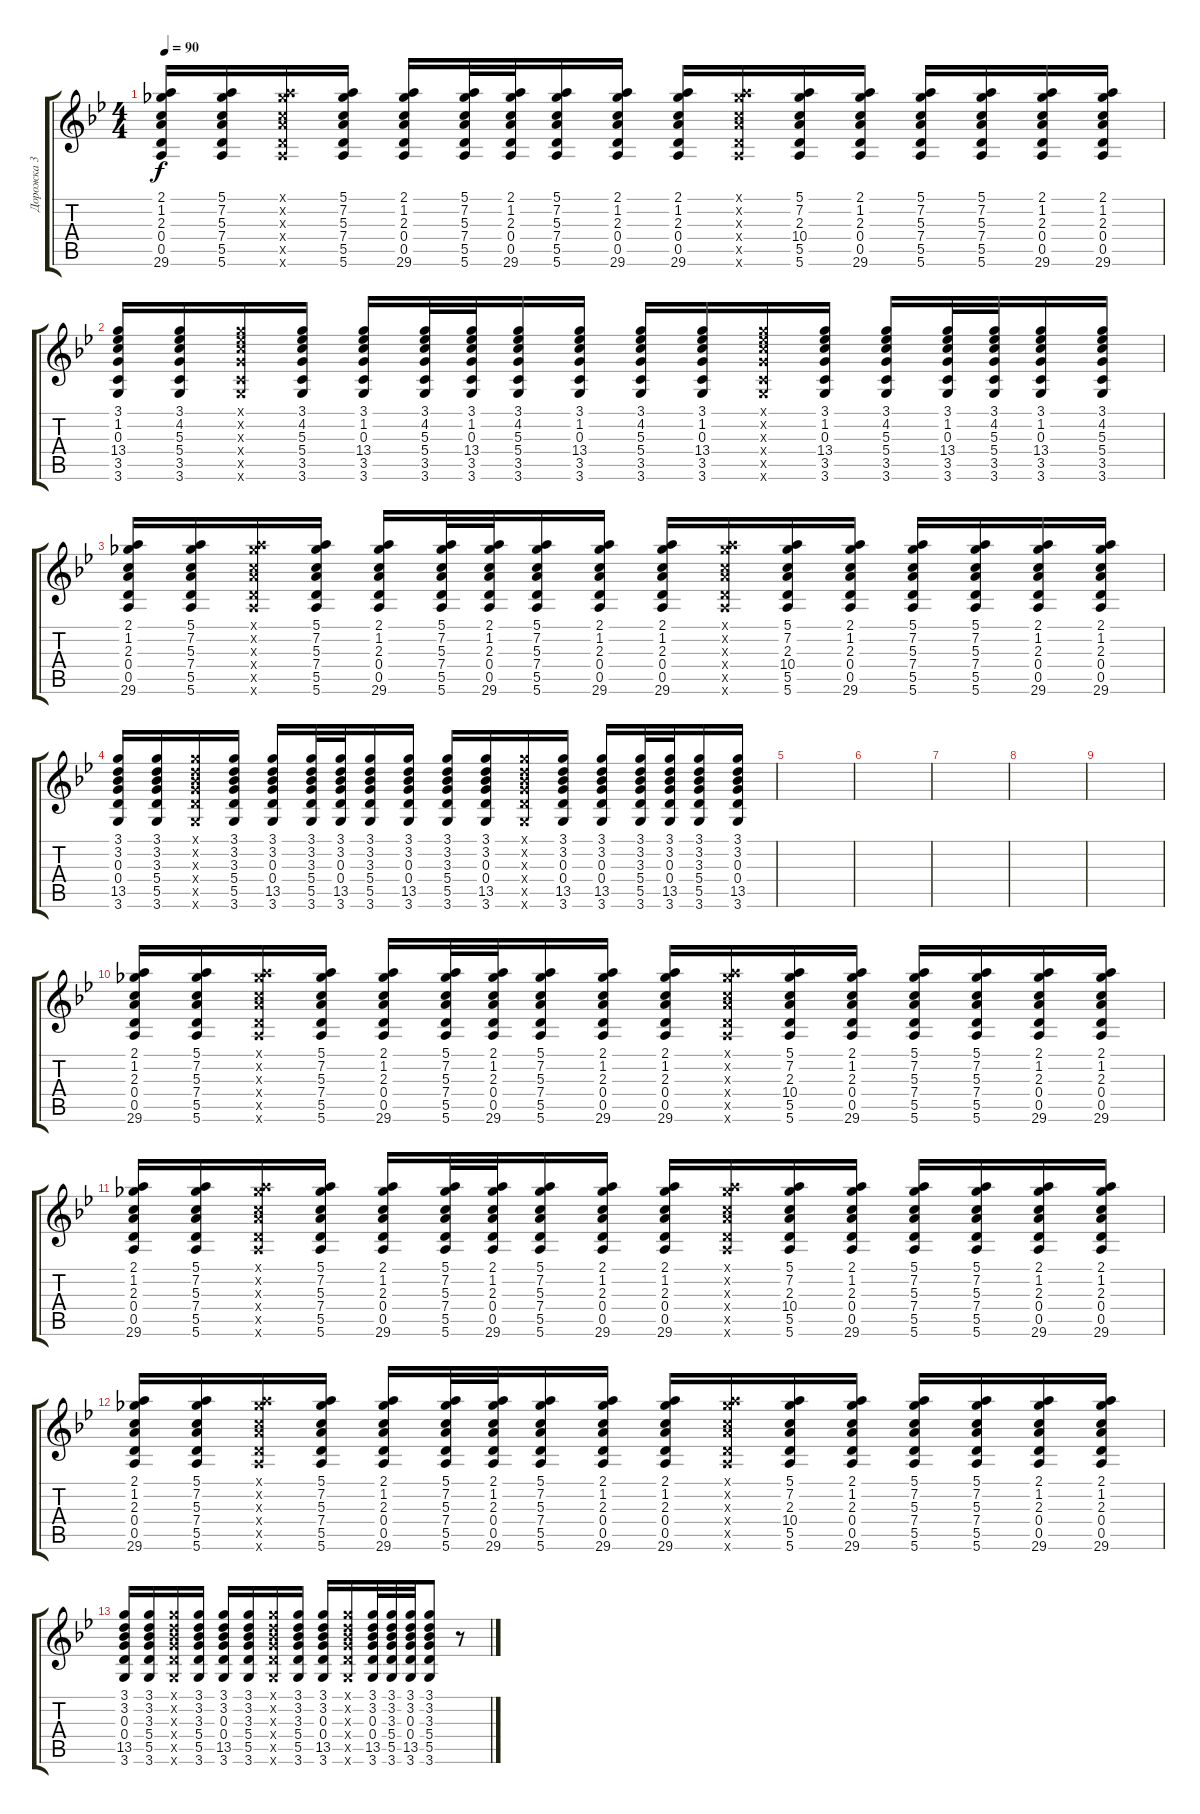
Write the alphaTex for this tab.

\track ("Дорожка 3" "Дорожка 3") {instrument acousticguitarnylon}
\staff {score tabs}
\tuning (E4 B3 G3 D3 A2 E2) {hide}
\ts (4 4)
\tempo 90
\clef g2
\ks gminor
(2.1 1.2 2.3 0.4 0.5 29.6).16{dy f} (5.1 7.2 5.3 7.4 5.5 5.6).16 (2.1{x} 1.2{x} 2.3{x} 0.4{x} 0.5{x} 29.6{x}).16 (5.1 7.2 5.3 7.4 5.5 5.6).16 (2.1 1.2 2.3 0.4 0.5 29.6).16 (5.1 7.2 5.3 7.4 5.5 5.6).32 (2.1 1.2 2.3 0.4 0.5 29.6).32 (5.1 7.2 5.3 7.4 5.5 5.6).16 (2.1 1.2 2.3 0.4 0.5 29.6).16 (2.1 1.2 2.3 0.4 0.5 29.6).16 (2.1{x} 1.2{x} 2.3{x} 0.4{x} 0.5{x} 29.6{x}).16 (5.1 7.2 2.3 10.4 5.5 5.6).16 (2.1 1.2 2.3 0.4 0.5 29.6).16 (5.1 7.2 5.3 7.4 5.5 5.6).16 (5.1 7.2 5.3 7.4 5.5 5.6).16 (2.1 1.2 2.3 0.4 0.5 29.6).16 (2.1 1.2 2.3 0.4 0.5 29.6).16 |
(3.1 1.2 0.3 13.4 3.5 3.6).16 (3.1 4.2 5.3 5.4 3.5 3.6).16 (3.1{x} 1.2{x} 0.3{x} 13.4{x} 3.5{x} 3.6{x}).16 (3.1 4.2 5.3 5.4 3.5 3.6).16 (3.1 1.2 0.3 13.4 3.5 3.6).16 (3.1 4.2 5.3 5.4 3.5 3.6).32 (3.1 1.2 0.3 13.4 3.5 3.6).32 (3.1 4.2 5.3 5.4 3.5 3.6).16 (3.1 1.2 0.3 13.4 3.5 3.6).16 (3.1 4.2 5.3 5.4 3.5 3.6).16 (3.1 1.2 0.3 13.4 3.5 3.6).16 (3.1{x} 4.2{x} 5.3{x} 5.4{x} 3.5{x} 3.6{x}).16 (3.1 1.2 0.3 13.4 3.5 3.6).16 (3.1 4.2 5.3 5.4 3.5 3.6).16 (3.1 1.2 0.3 13.4 3.5 3.6).32 (3.1 4.2 5.3 5.4 3.5 3.6).32 (3.1 1.2 0.3 13.4 3.5 3.6).16 (3.1 4.2 5.3 5.4 3.5 3.6).16 |
(2.1 1.2 2.3 0.4 0.5 29.6).16 (5.1 7.2 5.3 7.4 5.5 5.6).16 (2.1{x} 1.2{x} 2.3{x} 0.4{x} 0.5{x} 29.6{x}).16 (5.1 7.2 5.3 7.4 5.5 5.6).16 (2.1 1.2 2.3 0.4 0.5 29.6).16 (5.1 7.2 5.3 7.4 5.5 5.6).32 (2.1 1.2 2.3 0.4 0.5 29.6).32 (5.1 7.2 5.3 7.4 5.5 5.6).16 (2.1 1.2 2.3 0.4 0.5 29.6).16 (2.1 1.2 2.3 0.4 0.5 29.6).16 (2.1{x} 1.2{x} 2.3{x} 0.4{x} 0.5{x} 29.6{x}).16 (5.1 7.2 2.3 10.4 5.5 5.6).16 (2.1 1.2 2.3 0.4 0.5 29.6).16 (5.1 7.2 5.3 7.4 5.5 5.6).16 (5.1 7.2 5.3 7.4 5.5 5.6).16 (2.1 1.2 2.3 0.4 0.5 29.6).16 (2.1 1.2 2.3 0.4 0.5 29.6).16 |
(3.1 3.2 0.3 0.4 13.5 3.6).16 (3.1 3.2 3.3 5.4 5.5 3.6).16 (3.1{x} 3.2{x} 0.3{x} 0.4{x} 13.5{x} 3.6{x}).16 (3.1 3.2 3.3 5.4 5.5 3.6).16 (3.1 3.2 0.3 0.4 13.5 3.6).16 (3.1 3.2 3.3 5.4 5.5 3.6).32 (3.1 3.2 0.3 0.4 13.5 3.6).32 (3.1 3.2 3.3 5.4 5.5 3.6).16 (3.1 3.2 0.3 0.4 13.5 3.6).16 (3.1 3.2 3.3 5.4 5.5 3.6).16 (3.1 3.2 0.3 0.4 13.5 3.6).16 (3.1{x} 3.2{x} 3.3{x} 5.4{x} 5.5{x} 3.6{x}).16 (3.1 3.2 0.3 0.4 13.5 3.6).16 (3.1 3.2 0.3 0.4 13.5 3.6).16 (3.1 3.2 3.3 5.4 5.5 3.6).32 (3.1 3.2 0.3 0.4 13.5 3.6).32 (3.1 3.2 3.3 5.4 5.5 3.6).16 (3.1 3.2 0.3 0.4 13.5 3.6).16 |
|
|
|
|
|
(2.1 1.2 2.3 0.4 0.5 29.6).16 (5.1 7.2 5.3 7.4 5.5 5.6).16 (2.1{x} 1.2{x} 2.3{x} 0.4{x} 0.5{x} 29.6{x}).16 (5.1 7.2 5.3 7.4 5.5 5.6).16 (2.1 1.2 2.3 0.4 0.5 29.6).16 (5.1 7.2 5.3 7.4 5.5 5.6).32 (2.1 1.2 2.3 0.4 0.5 29.6).32 (5.1 7.2 5.3 7.4 5.5 5.6).16 (2.1 1.2 2.3 0.4 0.5 29.6).16 (2.1 1.2 2.3 0.4 0.5 29.6).16 (2.1{x} 1.2{x} 2.3{x} 0.4{x} 0.5{x} 29.6{x}).16 (5.1 7.2 2.3 10.4 5.5 5.6).16 (2.1 1.2 2.3 0.4 0.5 29.6).16 (5.1 7.2 5.3 7.4 5.5 5.6).16 (5.1 7.2 5.3 7.4 5.5 5.6).16 (2.1 1.2 2.3 0.4 0.5 29.6).16 (2.1 1.2 2.3 0.4 0.5 29.6).16 |
(2.1 1.2 2.3 0.4 0.5 29.6).16 (5.1 7.2 5.3 7.4 5.5 5.6).16 (2.1{x} 1.2{x} 2.3{x} 0.4{x} 0.5{x} 29.6{x}).16 (5.1 7.2 5.3 7.4 5.5 5.6).16 (2.1 1.2 2.3 0.4 0.5 29.6).16 (5.1 7.2 5.3 7.4 5.5 5.6).32 (2.1 1.2 2.3 0.4 0.5 29.6).32 (5.1 7.2 5.3 7.4 5.5 5.6).16 (2.1 1.2 2.3 0.4 0.5 29.6).16 (2.1 1.2 2.3 0.4 0.5 29.6).16 (2.1{x} 1.2{x} 2.3{x} 0.4{x} 0.5{x} 29.6{x}).16 (5.1 7.2 2.3 10.4 5.5 5.6).16 (2.1 1.2 2.3 0.4 0.5 29.6).16 (5.1 7.2 5.3 7.4 5.5 5.6).16 (5.1 7.2 5.3 7.4 5.5 5.6).16 (2.1 1.2 2.3 0.4 0.5 29.6).16 (2.1 1.2 2.3 0.4 0.5 29.6).16 |
(2.1 1.2 2.3 0.4 0.5 29.6).16 (5.1 7.2 5.3 7.4 5.5 5.6).16 (2.1{x} 1.2{x} 2.3{x} 0.4{x} 0.5{x} 29.6{x}).16 (5.1 7.2 5.3 7.4 5.5 5.6).16 (2.1 1.2 2.3 0.4 0.5 29.6).16 (5.1 7.2 5.3 7.4 5.5 5.6).32 (2.1 1.2 2.3 0.4 0.5 29.6).32 (5.1 7.2 5.3 7.4 5.5 5.6).16 (2.1 1.2 2.3 0.4 0.5 29.6).16 (2.1 1.2 2.3 0.4 0.5 29.6).16 (2.1{x} 1.2{x} 2.3{x} 0.4{x} 0.5{x} 29.6{x}).16 (5.1 7.2 2.3 10.4 5.5 5.6).16 (2.1 1.2 2.3 0.4 0.5 29.6).16 (5.1 7.2 5.3 7.4 5.5 5.6).16 (5.1 7.2 5.3 7.4 5.5 5.6).16 (2.1 1.2 2.3 0.4 0.5 29.6).16 (2.1 1.2 2.3 0.4 0.5 29.6).16 |
(3.1 3.2 0.3 0.4 13.5 3.6).16 (3.1 3.2 3.3 5.4 5.5 3.6).16 (3.1{x} 3.2{x} 0.3{x} 0.4{x} 13.5{x} 3.6{x}).16 (3.1 3.2 3.3 5.4 5.5 3.6).16 (3.1 3.2 0.3 0.4 13.5 3.6).16 (3.1 3.2 3.3 5.4 5.5 3.6).16 (3.1{x} 3.2{x} 0.3{x} 0.4{x} 13.5{x} 3.6{x}).16 (3.1 3.2 3.3 5.4 5.5 3.6).16 (3.1 3.2 0.3 0.4 13.5 3.6).16 (3.1{x} 3.2{x} 3.3{x} 5.4{x} 5.5{x} 3.6{x}).16 (3.1 3.2 0.3 0.4 13.5 3.6).32 (3.1 3.2 3.3 5.4 5.5 3.6).32 (3.1 3.2 0.3 0.4 13.5 3.6).32 (3.1 3.2 3.3 5.4 5.5 3.6).8 r.8
